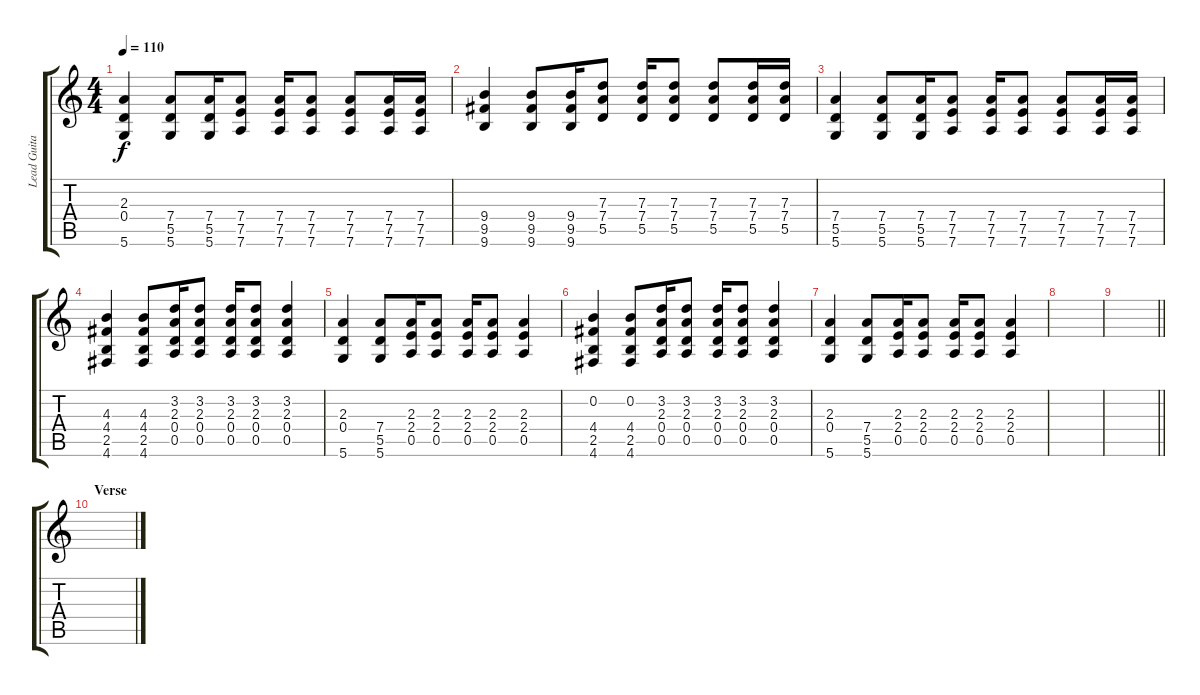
\track ("Lead Guitar - Brad Delson" "Lead Guita") {instrument overdrivenguitar}
\staff {score tabs}
\tuning (E4 B3 G3 D3 A2 D2) {hide}
\ts (4 4)
\tempo 110
\clef g2
\ks c
(2.3 0.4 5.6).4{dy f} (7.4 5.5 5.6).8 (7.4 5.5 5.6).16 (7.4 7.5 7.6).8 (7.4 7.5 7.6).16 (7.4 7.5 7.6).8 (7.4 7.5 7.6).8 (7.4 7.5 7.6).16 (7.4 7.5 7.6).16 |
(9.4 9.5 9.6).4 (9.4 9.5 9.6).8 (9.4 9.5 9.6).16 (7.3 7.4 5.5).8 (7.3 7.4 5.5).16 (7.3 7.4 5.5).8 (7.3 7.4 5.5).8 (7.3 7.4 5.5).16 (7.3 7.4 5.5).16 |
(7.4 5.5 5.6).4 (7.4 5.5 5.6).8 (7.4 5.5 5.6).16 (7.4 7.5 7.6).8 (7.4 7.5 7.6).16 (7.4 7.5 7.6).8 (7.4 7.5 7.6).8 (7.4 7.5 7.6).16 (7.4 7.5 7.6).16 |
(4.3 4.4 2.5 4.6).4{instrument distortionguitar} (4.3 4.4 2.5 4.6).8 (3.2 2.3 0.4 0.5).16 (3.2 2.3 0.4 0.5).8 (3.2 2.3 0.4 0.5).16 (3.2 2.3 0.4 0.5).8 (3.2 2.3 0.4 0.5).4 |
(2.3 0.4 5.6).4 (7.4 5.5 5.6).8 (2.3 2.4 0.5).16 (2.3 2.4 0.5).8 (2.3 2.4 0.5).16 (2.3 2.4 0.5).8 (2.3 2.4 0.5).4 |
(0.2 4.4 2.5 4.6).4{instrument distortionguitar} (0.2 4.4 2.5 4.6).8 (3.2 2.3 0.4 0.5).16 (3.2 2.3 0.4 0.5).8 (3.2 2.3 0.4 0.5).16 (3.2 2.3 0.4 0.5).8 (3.2 2.3 0.4 0.5).4 |
(2.3 0.4 5.6).4 (7.4 5.5 5.6).8 (2.3 2.4 0.5).16 (2.3 2.4 0.5).8 (2.3 2.4 0.5).16 (2.3 2.4 0.5).8 (2.3 2.4 0.5).4 |
|
\barLineRight lightlight
|
\section ("" "Verse")
